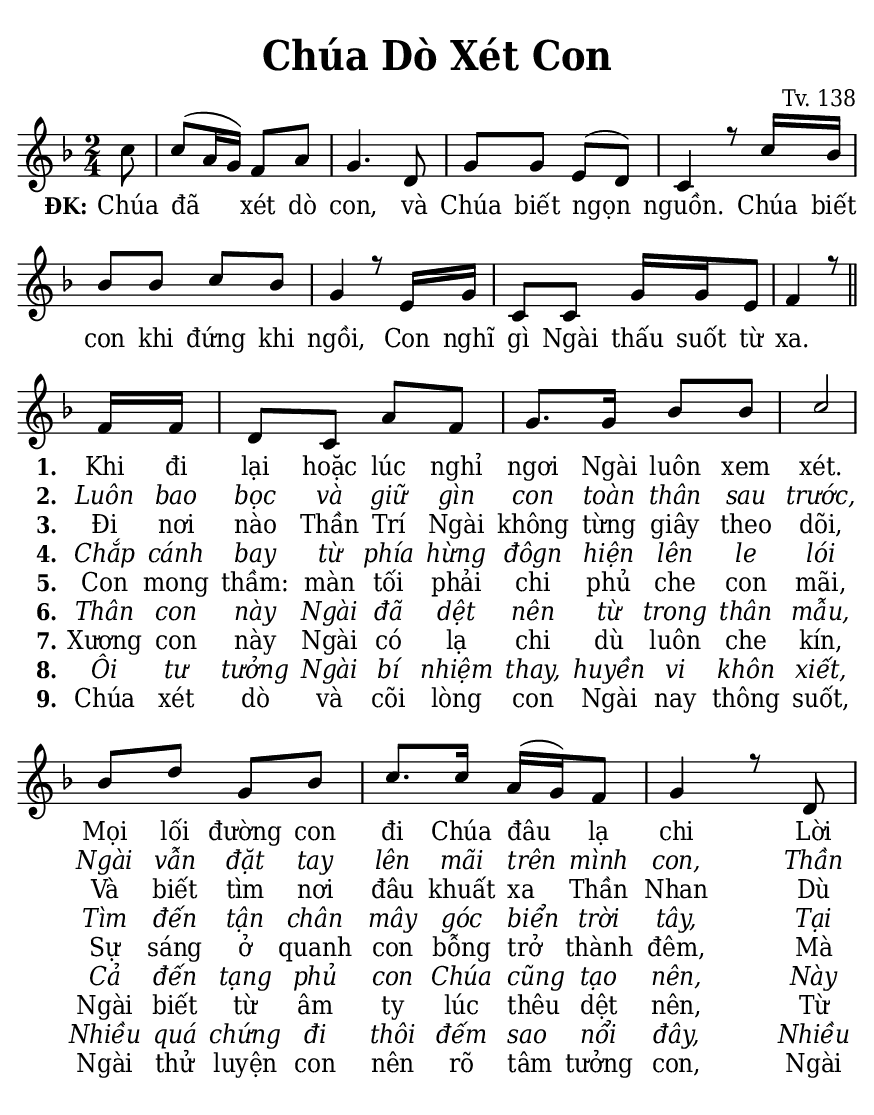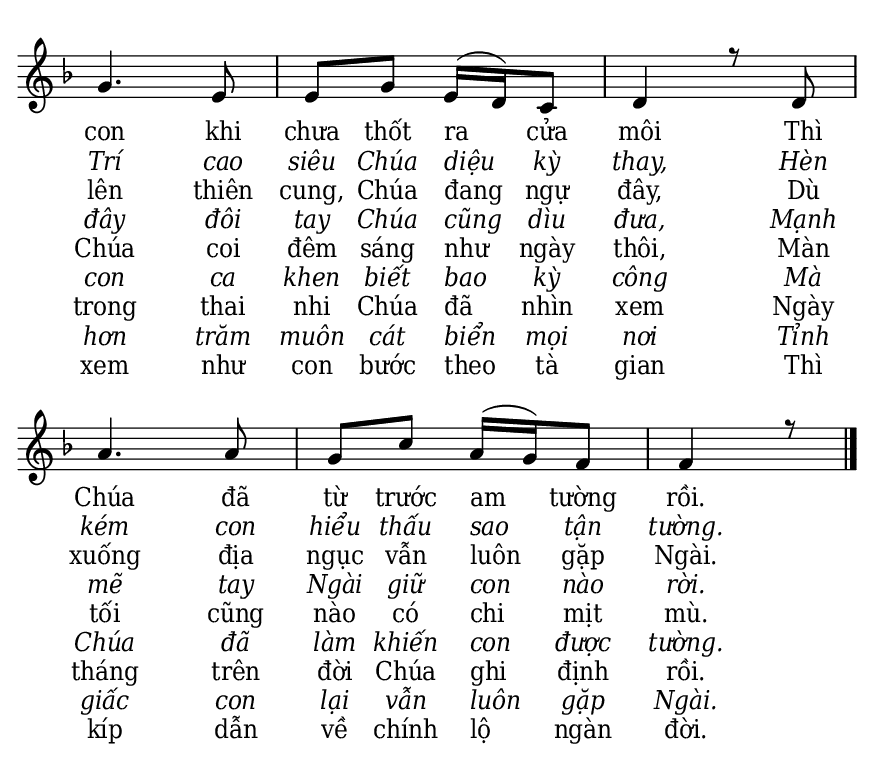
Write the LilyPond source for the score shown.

% Cài đặt chung\
\version "2.22.1"
\include "english.ly"

\header {
  title = \markup { \fontsize #1 "Chúa Dò Xét Con" }
  composer = "Tv. 138"
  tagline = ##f
}

% Nhạc phiên khúc
nhacPhienKhucSop = \relative c'' {
  \partial 8 c8 |
  c (a16 g) f8 a |
  g4. d8 |
  g g e (d) |
  c4 r8 c'16 bf |
  bf8 bf c bf |
  g4 r8 e16 g |
  c,8 c g'16 g e8 |
  f4 r8 \bar "||" \break
  
  f16 f |
  d8 c a' f |
  g8. g16 bf8 bf |
  c2 |
  bf8 d g, bf |
  c8. c16 a (g) f8 |
  g4 r8 d |
  g4. e8 |
  e g e16 (d) c8 |
  d4 r8 d |
  a'4. a8 |
  g c a16 (g) f8 |
  f4 r8 \bar "|."
}

nhacPhienKhucAlto = \relative c' {
  
}

% Lời phiên khúc
loiPhienKhucSop = \lyrics {
  \set stanza = "ĐK:"
  Chúa đã xét dò con,
  và Chúa biết ngọn nguồn.
  Chúa biết con khi đứng khi ngồi,
  Con nghĩ gì Ngài thấu suốt từ xa.
  <<
    {
      \set stanza = "1."
      Khi đi lại hoặc lúc nghỉ ngơi
      Ngài luôn xem xét.
      Mọi lối đường con đi Chúa đâu lạ chi
      Lời con khi chưa thốt ra cửa môi
      Thì Chúa đã từ trước am tường rồi.
    }
    \new Lyrics {
	    \set associatedVoice = "beSop"
	    \set stanza = "2."
      \override Lyrics.LyricText.font-shape = #'italic
	    Luôn bao bọc và giữ gìn con
	    toàn thân sau trước,
	    Ngài vẫn đặt tay lên mãi trên mình con,
	    Thần Trí cao siêu Chúa diệu kỳ thay,
	    Hèn kém con hiểu thấu sao tận tường.
    }
    \new Lyrics {
	    \set associatedVoice = "beSop"
	    \set stanza = "3."
	    Đi nơi nào Thần Trí Ngài không từng giây theo dõi,
	    Và biết tìm nơi đâu khuất xa Thần Nhan
	    Dù lên thiên cung, Chúa đang ngự đây,
	    Dù xuống địa ngục vẫn luôn gặp Ngài.
    }
    \new Lyrics {
	    \set associatedVoice = "beSop"
	    \set stanza = "4."
      \override Lyrics.LyricText.font-shape = #'italic
	    Chắp cánh bay từ phía hừng đôgn hiện lên le lói
	    Tìm đến tận chân mây góc biển trời tây,
	    Tại đây đôi tay Chúa cũng dìu đưa,
	    Mạnh mẽ tay Ngài giữ con nào rời.
    }
    \new Lyrics {
	    \set associatedVoice = "beSop"
	    \set stanza = "5."
	    Con mong thầm:
	    màn tối phải chi phủ che con mãi,
	    Sự sáng ở quanh con bỗng trở thành đêm,
	    Mà Chúa coi đêm sáng như ngày thôi,
	    Màn tối cũng nào có chi mịt mù.
    }
    \new Lyrics {
	    \set associatedVoice = "beSop"
	    \set stanza = "6."
      \override Lyrics.LyricText.font-shape = #'italic
	    Thân con này Ngài đã dệt nên từ trong thân mẫu,
	    Cả đến tạng phủ con Chúa cũng tạo nên,
	    Này con ca khen biết bao kỳ công
	    Mà Chúa đã làm khiến con được tường.
    }
    \new Lyrics {
	    \set associatedVoice = "beSop"
	    \set stanza = "7."
	    Xương con này Ngài có lạ chi dù luôn che kín,
	    Ngài biết từ âm ty lúc thêu dệt nên,
	    Từ trong thai nhi Chúa đã nhìn xem
	    Ngày tháng trên đời Chúa ghi định rồi.
    }
    \new Lyrics {
	    \set associatedVoice = "beSop"
	    \set stanza = "8."
      \override Lyrics.LyricText.font-shape = #'italic
	    Ôi tư tưởng Ngài bí nhiệm thay,
	    huyền vi khôn xiết,
	    Nhiều quá chứng đi thôi đếm sao nổi đây,
	    Nhiều hơn trăm muôn cát biển mọi nơi
	    Tỉnh giấc con lại vẫn luôn gặp Ngài.
    }
    \new Lyrics {
	    \set associatedVoice = "beSop"
	    \set stanza = "9."
	    Chúa xét dò và cõi lòng con Ngài nay thông suốt,
	    Ngài thử luyện con nên rõ tâm tưởng con,
	    Ngài xem như con bước theo tà gian
	    Thì kíp dẫn về chính lộ ngàn đời.
    }
  >>
}

% Dàn trang
\paper {
  #(set-paper-size "a5")
  top-margin = 10\mm
  bottom-margin = 3\mm
  left-margin = 3\mm
  right-margin = 3\mm
  indent = #0
  #(define fonts
	 (make-pango-font-tree "Deja Vu Serif Condensed"
	 		       "Deja Vu Serif Condensed"
			       "Deja Vu Serif Condensed"
			       (/ 20 20)))
  print-page-number = ##f
  system-system-spacing = #'((basic-distance . 0.1) (padding . 3))
  ragged-bottom = ##t
  %page-count = #1
}

TongNhip = {
  \key f \major \time 2/4
  \set Timing.beamExceptions = #'()
  \set Timing.baseMoment = #(ly:make-moment 1/4)
}

% Đổi kích thước nốt cho bè phụ
notBePhu =
#(define-music-function (font-size music) (number? ly:music?)
   (for-some-music
     (lambda (m)
       (if (music-is-of-type? m 'rhythmic-event)
           (begin
             (set! (ly:music-property m 'tweaks)
                   (cons `(font-size . ,font-size)
                         (ly:music-property m 'tweaks)))
             #t)
           #f))
     music)
   music)

\score {
  \new ChoirStaff <<
    \new Staff \with {
        \consists "Merge_rests_engraver"
        printPartCombineTexts = ##f
      }
      <<
      \new Voice \TongNhip \partCombine 
        \nhacPhienKhucSop
        \notBePhu -1 { \nhacPhienKhucAlto }
      \new NullVoice = beSop \nhacPhienKhucSop
      \new Lyrics \lyricsto beSop \loiPhienKhucSop
      >>
  >>
  \layout {
    \override Lyrics.LyricSpace.minimum-distance = #1.2
    \override Score.BarNumber.break-visibility = ##(#f #f #f)
    \override Score.SpacingSpanner.uniform-stretching = ##t
  } 
}
